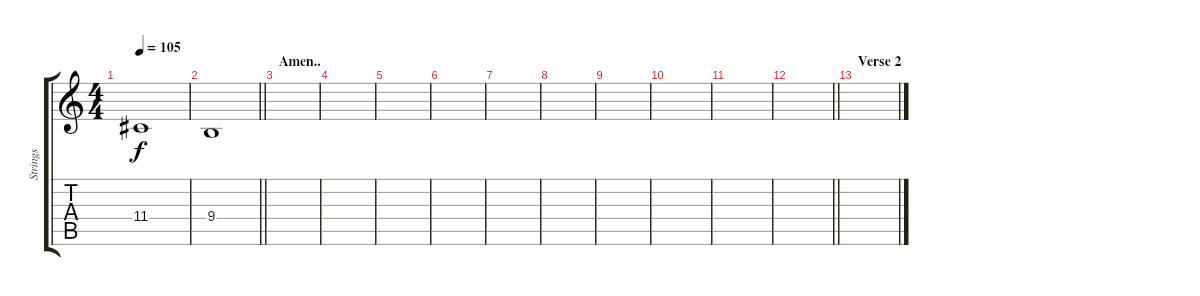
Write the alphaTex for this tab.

\track ("Strings" "Strings") {instrument stringensemble1}
\staff {score tabs}
\tuning (E4 B3 G3 D3 A2 E2) {hide}
\ts (4 4)
\tempo 105
\clef g2
\ks c
11.4.1{dy f} |
\barLineRight lightlight
9.4.1 |
\section ("" "Amen..")
|
|
|
|
|
|
|
|
|
\barLineRight lightlight
|
\section ("" "Verse 2")
